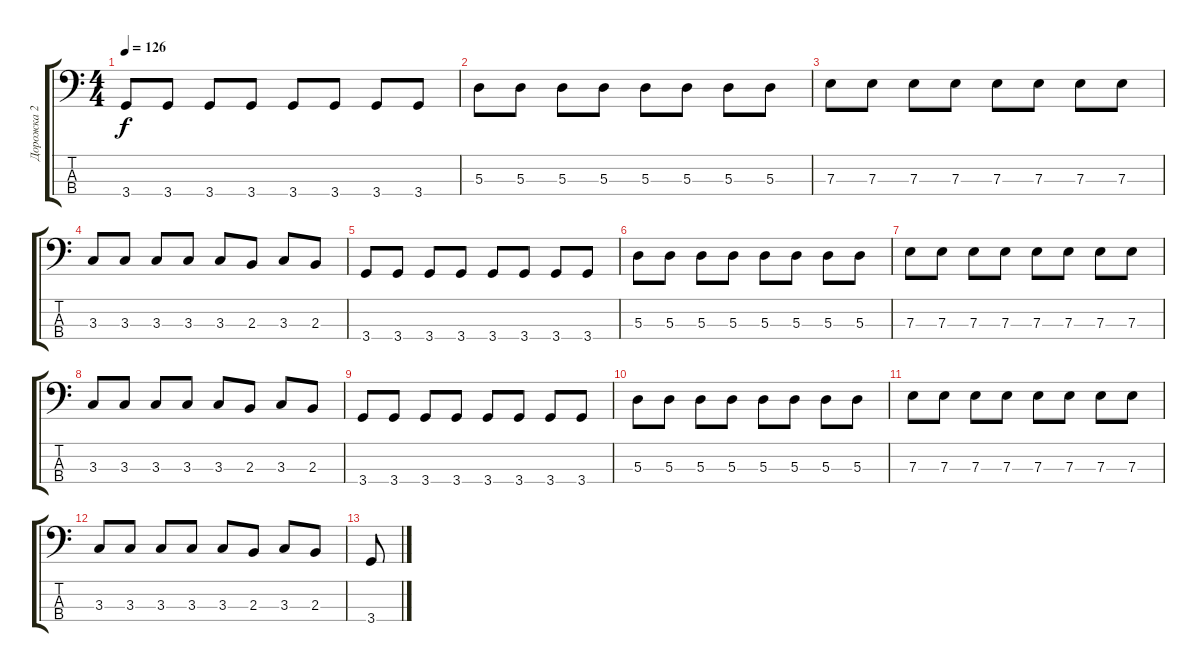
\track ("Дорожка 2" "Дорожка 2") {instrument electricbassfinger}
\staff {score tabs}
\tuning (G2 D2 A1 E1) {hide}
\ts (4 4)
\tempo 126
\clef f4
\ks c
3.4.8{dy f} 3.4.8 3.4.8 3.4.8 3.4.8 3.4.8 3.4.8 3.4.8 |
5.3.8 5.3.8 5.3.8 5.3.8 5.3.8 5.3.8 5.3.8 5.3.8 |
7.3.8 7.3.8 7.3.8 7.3.8 7.3.8 7.3.8 7.3.8 7.3.8 |
3.3.8 3.3.8 3.3.8 3.3.8 3.3.8 2.3.8 3.3.8 2.3.8 |
3.4.8 3.4.8 3.4.8 3.4.8 3.4.8 3.4.8 3.4.8 3.4.8 |
5.3.8 5.3.8 5.3.8 5.3.8 5.3.8 5.3.8 5.3.8 5.3.8 |
7.3.8 7.3.8 7.3.8 7.3.8 7.3.8 7.3.8 7.3.8 7.3.8 |
3.3.8 3.3.8 3.3.8 3.3.8 3.3.8 2.3.8 3.3.8 2.3.8 |
3.4.8 3.4.8 3.4.8 3.4.8 3.4.8 3.4.8 3.4.8 3.4.8 |
5.3.8 5.3.8 5.3.8 5.3.8 5.3.8 5.3.8 5.3.8 5.3.8 |
7.3.8 7.3.8 7.3.8 7.3.8 7.3.8 7.3.8 7.3.8 7.3.8 |
3.3.8 3.3.8 3.3.8 3.3.8 3.3.8 2.3.8 3.3.8 2.3.8 |
3.4.8
